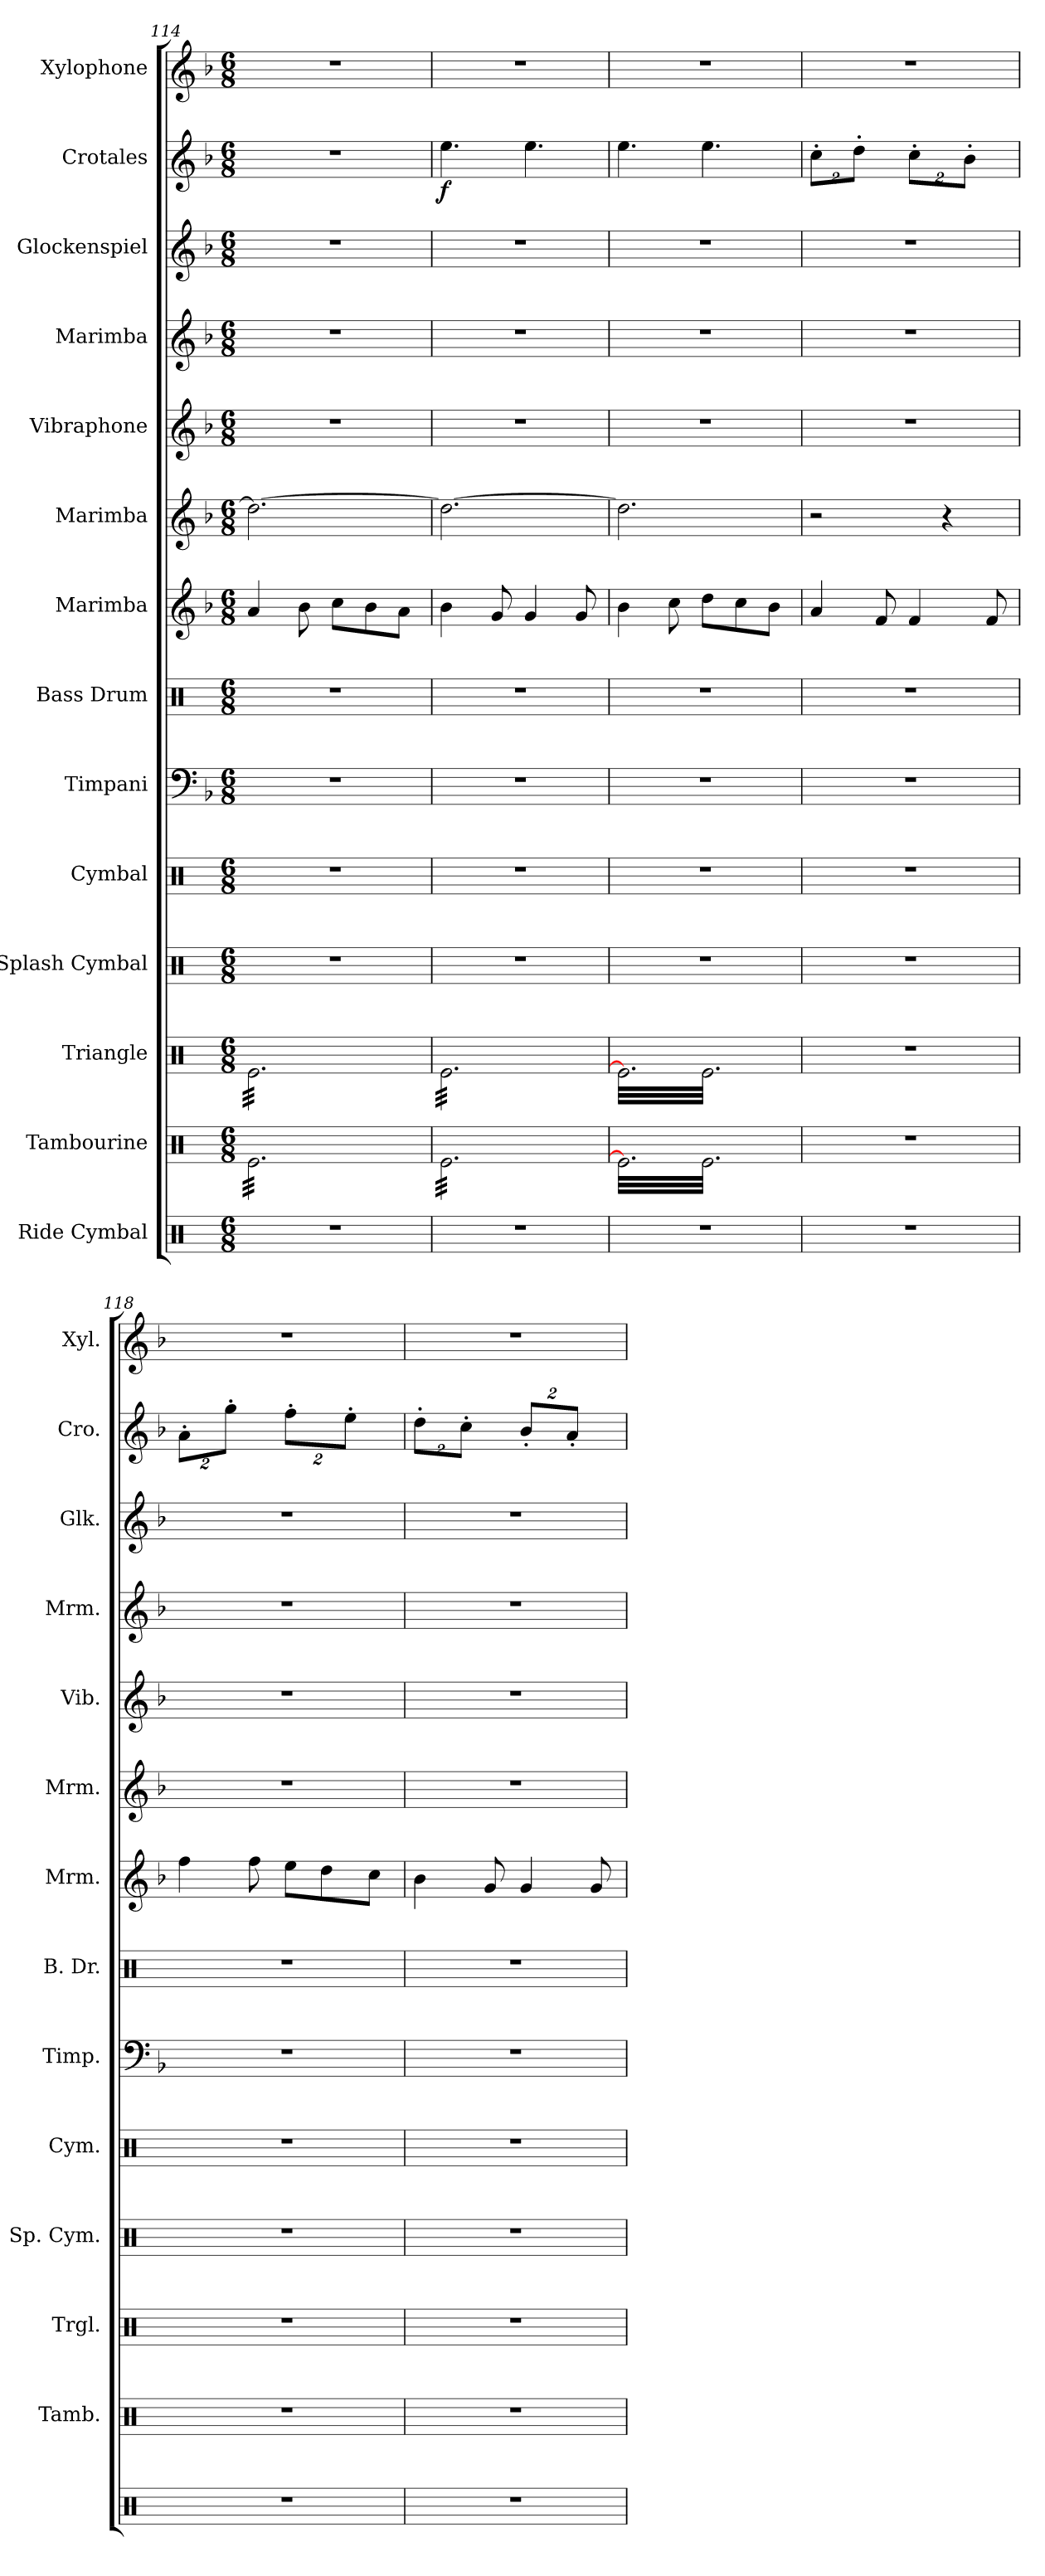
**kern	**kern	**kern	**kern	**kern	**kern	**kern	**kern	**kern	**kern	**kern	**kern	**kern	**dynam	**kern
*part14	*part13	*part12	*part11	*part10	*part9	*part8	*part7	*part6	*part5	*part4	*part3	*part2	*part2	*part1
*staff14	*staff13	*staff12	*staff11	*staff10	*staff9	*staff8	*staff7	*staff6	*staff5	*staff4	*staff3	*staff2	*staff2	*staff1
*I"Ride Cymbal	*I"Tambourine	*I"Triangle	*I"Splash Cymbal	*I"Cymbal	*I"Timpani	*I"Bass Drum	*I"Marimba	*I"Marimba	*I"Vibraphone	*I"Marimba	*I"Glockenspiel	*I"Crotales	*	*I"Xylophone
*	*I'Tamb.	*I'Trgl.	*I'Sp. Cym.	*I'Cym.	*I'Timp.	*I'B. Dr.	*I'Mrm.	*I'Mrm.	*I'Vib.	*I'Mrm.	*I'Glk.	*I'Cro.	*	*I'Xyl.
!!LO:PB:g=z
*clefX	*clefX	*clefX	*clefX	*clefX	*clefF4	*clefX	*clefG2	*clefG2	*clefG2	*clefG2	*clefG2	*clefG2	*	*clefG2
*	*	*	*	*	*	*	*	*	*	*	*ITrd-14c-24	*ITrd-14c-24	*	*ITrd-7c-12
*k[]	*k[]	*k[]	*k[]	*k[]	*k[b-]	*k[]	*k[b-]	*k[b-]	*k[b-]	*k[b-]	*k[b-]	*k[b-]	*	*k[b-]
*M6/8	*M6/8	*M6/8	*M6/8	*M6/8	*M6/8	*M6/8	*M6/8	*M6/8	*M6/8	*M6/8	*M6/8	*M6/8	*	*M6/8
=114	=114	=114	=114	=114	=114	=114	=114	=114	=114	=114	=114	=114	=114	=114
*	*tremolo	*	*	*	*	*	*	*	*	*	*	*	*	*
*	*	*tremolo	*	*	*	*	*	*	*	*	*	*	*	*
2.r	32Re\LLL	32Re\LLL	2.r	2.r	2.r	2.r	4a/	2.dd\_	2.r	2.r	2.r	2.r	.	2.r
.	32Re\	32Re\	.	.	.	.	.	.	.	.	.	.	.	.
.	32Re\	32Re\	.	.	.	.	.	.	.	.	.	.	.	.
.	32Re\	32Re\	.	.	.	.	.	.	.	.	.	.	.	.
.	32Re\	32Re\	.	.	.	.	.	.	.	.	.	.	.	.
.	32Re\	32Re\	.	.	.	.	.	.	.	.	.	.	.	.
.	32Re\	32Re\	.	.	.	.	.	.	.	.	.	.	.	.
.	32Re\	32Re\	.	.	.	.	.	.	.	.	.	.	.	.
.	32Re\	32Re\	.	.	.	.	8b-\	.	.	.	.	.	.	.
.	32Re\	32Re\	.	.	.	.	.	.	.	.	.	.	.	.
.	32Re\	32Re\	.	.	.	.	.	.	.	.	.	.	.	.
.	32Re\	32Re\	.	.	.	.	.	.	.	.	.	.	.	.
.	32Re\	32Re\	.	.	.	.	8cc\L	.	.	.	.	.	.	.
.	32Re\	32Re\	.	.	.	.	.	.	.	.	.	.	.	.
.	32Re\	32Re\	.	.	.	.	.	.	.	.	.	.	.	.
.	32Re\	32Re\	.	.	.	.	.	.	.	.	.	.	.	.
.	32Re\	32Re\	.	.	.	.	8b-\	.	.	.	.	.	.	.
.	32Re\	32Re\	.	.	.	.	.	.	.	.	.	.	.	.
.	32Re\	32Re\	.	.	.	.	.	.	.	.	.	.	.	.
.	32Re\	32Re\	.	.	.	.	.	.	.	.	.	.	.	.
.	32Re\	32Re\	.	.	.	.	8a\J	.	.	.	.	.	.	.
.	32Re\	32Re\	.	.	.	.	.	.	.	.	.	.	.	.
.	32Re\	32Re\	.	.	.	.	.	.	.	.	.	.	.	.
.	32Re\JJJ	32Re\JJJ	.	.	.	.	.	.	.	.	.	.	.	.
=115	=115	=115	=115	=115	=115	=115	=115	=115	=115	=115	=115	=115	=115	=115
!	!	!	!	!	!	!	!	!	!	!	!	!	!LO:DY:b	!
2.r	32Re\LLL	32Re\LLL	2.r	2.r	2.r	2.r	4b-\	2.dd\_	2.r	2.r	2.r	4.eeee\	f	2.r
.	32Re\	32Re\	.	.	.	.	.	.	.	.	.	.	.	.
.	32Re\	32Re\	.	.	.	.	.	.	.	.	.	.	.	.
.	32Re\	32Re\	.	.	.	.	.	.	.	.	.	.	.	.
.	32Re\	32Re\	.	.	.	.	.	.	.	.	.	.	.	.
.	32Re\	32Re\	.	.	.	.	.	.	.	.	.	.	.	.
.	32Re\	32Re\	.	.	.	.	.	.	.	.	.	.	.	.
.	32Re\	32Re\	.	.	.	.	.	.	.	.	.	.	.	.
.	32Re\	32Re\	.	.	.	.	8g/	.	.	.	.	.	.	.
.	32Re\	32Re\	.	.	.	.	.	.	.	.	.	.	.	.
.	32Re\	32Re\	.	.	.	.	.	.	.	.	.	.	.	.
.	32Re\	32Re\	.	.	.	.	.	.	.	.	.	.	.	.
.	32Re\	32Re\	.	.	.	.	4g/	.	.	.	.	4.eeee\	.	.
.	32Re\	32Re\	.	.	.	.	.	.	.	.	.	.	.	.
.	32Re\	32Re\	.	.	.	.	.	.	.	.	.	.	.	.
.	32Re\	32Re\	.	.	.	.	.	.	.	.	.	.	.	.
.	32Re\	32Re\	.	.	.	.	.	.	.	.	.	.	.	.
.	32Re\	32Re\	.	.	.	.	.	.	.	.	.	.	.	.
.	32Re\	32Re\	.	.	.	.	.	.	.	.	.	.	.	.
.	32Re\	32Re\	.	.	.	.	.	.	.	.	.	.	.	.
.	32Re\	32Re\	.	.	.	.	8g/	.	.	.	.	.	.	.
.	32Re\	32Re\	.	.	.	.	.	.	.	.	.	.	.	.
.	32Re\	32Re\	.	.	.	.	.	.	.	.	.	.	.	.
.	32Re\JJJ	32Re\JJJ	.	.	.	.	.	.	.	.	.	.	.	.
=116	=116	=116	=116	=116	=116	=116	=116	=116	=116	=116	=116	=116	=116	=116
2.r	32Re\]LLL	32Re\]LLL	2.r	2.r	2.r	2.r	4b-\	2.dd\]	2.r	2.r	2.r	4.eeee\	.	2.r
.	32Re\	32Re\	.	.	.	.	.	.	.	.	.	.	.	.
.	32Re\	32Re\	.	.	.	.	.	.	.	.	.	.	.	.
.	32Re\	32Re\	.	.	.	.	.	.	.	.	.	.	.	.
.	32Re\	32Re\	.	.	.	.	.	.	.	.	.	.	.	.
.	32Re\	32Re\	.	.	.	.	.	.	.	.	.	.	.	.
.	32Re\	32Re\	.	.	.	.	.	.	.	.	.	.	.	.
.	32Re\	32Re\	.	.	.	.	.	.	.	.	.	.	.	.
.	32Re\	32Re\	.	.	.	.	8cc\	.	.	.	.	.	.	.
.	32Re\	32Re\	.	.	.	.	.	.	.	.	.	.	.	.
.	32Re\	32Re\	.	.	.	.	.	.	.	.	.	.	.	.
.	32Re\	32Re\	.	.	.	.	.	.	.	.	.	.	.	.
.	32Re\	32Re\	.	.	.	.	8dd\L	.	.	.	.	4.eeee\	.	.
.	32Re\	32Re\	.	.	.	.	.	.	.	.	.	.	.	.
.	32Re\	32Re\	.	.	.	.	.	.	.	.	.	.	.	.
.	32Re\	32Re\	.	.	.	.	.	.	.	.	.	.	.	.
.	32Re\	32Re\	.	.	.	.	8cc\	.	.	.	.	.	.	.
.	32Re\	32Re\	.	.	.	.	.	.	.	.	.	.	.	.
.	32Re\	32Re\	.	.	.	.	.	.	.	.	.	.	.	.
.	32Re\	32Re\	.	.	.	.	.	.	.	.	.	.	.	.
.	32Re\	32Re\	.	.	.	.	8b-\J	.	.	.	.	.	.	.
.	32Re\	32Re\	.	.	.	.	.	.	.	.	.	.	.	.
.	32Re\	32Re\	.	.	.	.	.	.	.	.	.	.	.	.
.	32Re\JJJ	32Re\JJJ	.	.	.	.	.	.	.	.	.	.	.	.
*	*	*Xtremolo	*	*	*	*	*	*	*	*	*	*	*	*
*	*Xtremolo	*	*	*	*	*	*	*	*	*	*	*	*	*
=117	=117	=117	=117	=117	=117	=117	=117	=117	=117	=117	=117	=117	=117	=117
*	*	*	*	*	*	*	*	*	*	*	*	*Xbrackettup	*	*
2.r	2.r	2.r	2.r	2.r	2.r	2.r	4a/	2r	2.r	2.r	2.r	16%3cccc'\L	.	2.r
.	.	.	.	.	.	.	.	.	.	.	.	16%3dddd'\J	.	.
.	.	.	.	.	.	.	8f/	.	.	.	.	.	.	.
.	.	.	.	.	.	.	4f/	.	.	.	.	16%3cccc'\L	.	.
.	.	.	.	.	.	.	.	4r	.	.	.	.	.	.
.	.	.	.	.	.	.	.	.	.	.	.	16%3bbb-'\J	.	.
.	.	.	.	.	.	.	8f/	.	.	.	.	.	.	.
=118	=118	=118	=118	=118	=118	=118	=118	=118	=118	=118	=118	=118	=118	=118
2.r	2.r	2.r	2.r	2.r	2.r	2.r	4ff\	2.r	2.r	2.r	2.r	16%3aaa'\L	.	2.r
.	.	.	.	.	.	.	.	.	.	.	.	16%3gggg'\J	.	.
.	.	.	.	.	.	.	8ff\	.	.	.	.	.	.	.
.	.	.	.	.	.	.	8ee\L	.	.	.	.	16%3ffff'\L	.	.
.	.	.	.	.	.	.	8dd\	.	.	.	.	.	.	.
.	.	.	.	.	.	.	.	.	.	.	.	16%3eeee'\J	.	.
.	.	.	.	.	.	.	8cc\J	.	.	.	.	.	.	.
=119	=119	=119	=119	=119	=119	=119	=119	=119	=119	=119	=119	=119	=119	=119
2.r	2.r	2.r	2.r	2.r	2.r	2.r	4b-\	2.r	2.r	2.r	2.r	16%3dddd'\L	.	2.r
.	.	.	.	.	.	.	.	.	.	.	.	16%3cccc'\J	.	.
.	.	.	.	.	.	.	8g/	.	.	.	.	.	.	.
.	.	.	.	.	.	.	4g/	.	.	.	.	16%3bbb-'/L	.	.
.	.	.	.	.	.	.	.	.	.	.	.	16%3aaa'/J	.	.
.	.	.	.	.	.	.	8g/	.	.	.	.	.	.	.
=	=	=	=	=	=	=	=	=	=	=	=	=	=	=
*-	*-	*-	*-	*-	*-	*-	*-	*-	*-	*-	*-	*-	*-	*-
